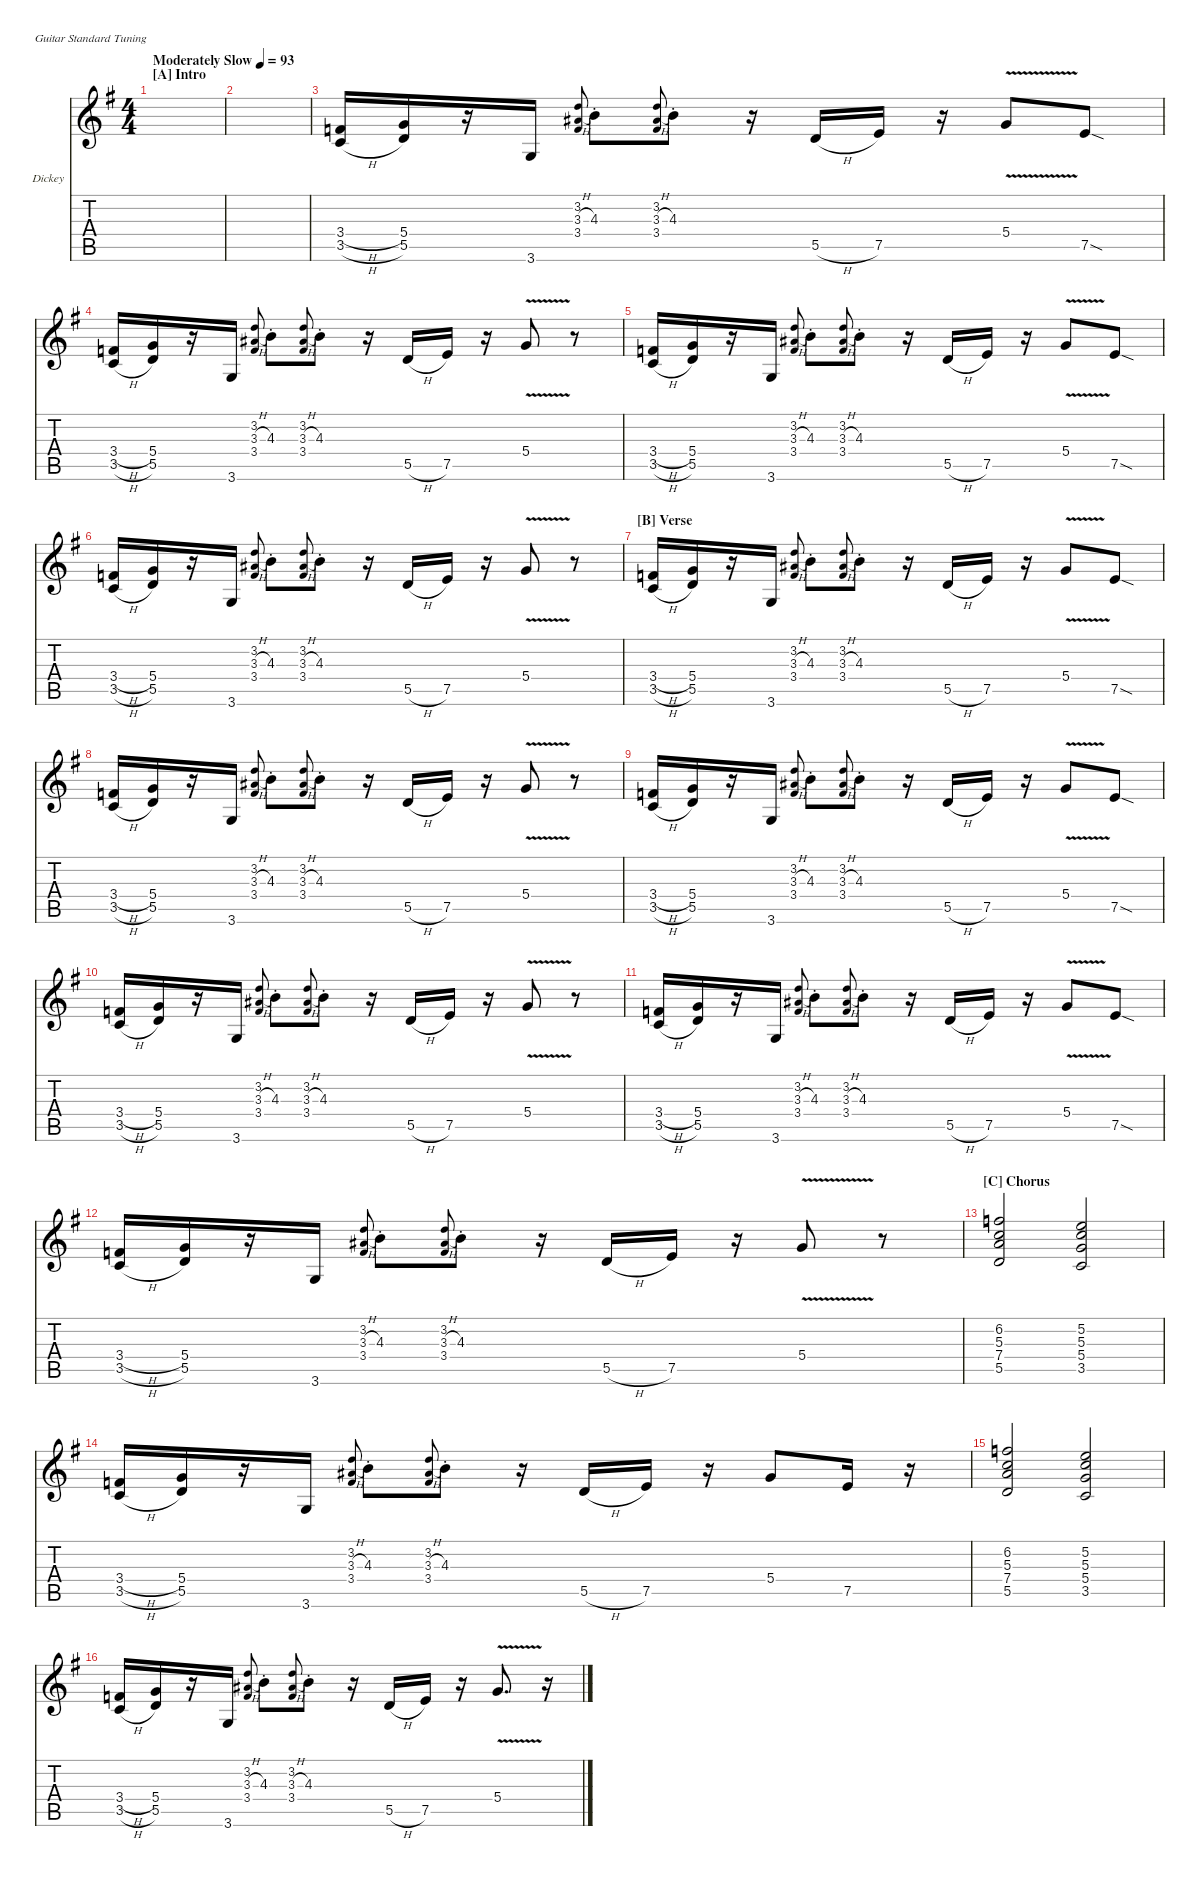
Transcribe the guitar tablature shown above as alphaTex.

\defaultSystemsLayout 4
\hideDynamics
\bracketExtendMode nobrackets
\firstSystemTrackNameOrientation horizontal
\otherSystemsTrackNameOrientation horizontal
\track ("Dickey Betts" "Dickey") {instrument overdrivenguitar}
\staff {score tabs}
\tuning (E4 B3 G3 D3 A2 E2)
\ts (4 4)
\section ("A" "Intro")
\tempo (93 "Moderately Slow")
\clef g2
\ks g
|
|
(3.4{h} 3.5{h}).16 (5.4 5.5).16 r.16 3.6.16 (3.3{h} 3.2 3.4).8{gr onbeat} 4.3{st}.8 (3.3{h} 3.2 3.4).8{gr onbeat} 4.3{st}.8 r.16 5.5{h}.16 7.5.16 r.16 5.4{v}.8 7.5{sod}.8 |
(3.4{h} 3.5{h}).16 (5.4 5.5).16 r.16 3.6.16 (3.3{h} 3.2 3.4).8{gr onbeat} 4.3{st}.8 (3.3{h} 3.2 3.4).8{gr onbeat} 4.3{st}.8 r.16 5.5{h}.16 7.5.16 r.16 5.4{v}.8 r.8 |
(3.4{h} 3.5{h}).16 (5.4 5.5).16 r.16 3.6.16 (3.3{h} 3.2 3.4).8{gr onbeat} 4.3{st}.8 (3.3{h} 3.2 3.4).8{gr onbeat} 4.3{st}.8 r.16 5.5{h}.16 7.5.16 r.16 5.4{v}.8 7.5{sod}.8 |
(3.4{h} 3.5{h}).16 (5.4 5.5).16 r.16 3.6.16 (3.3{h} 3.2 3.4).8{gr onbeat} 4.3{st}.8 (3.3{h} 3.2 3.4).8{gr onbeat} 4.3{st}.8 r.16 5.5{h}.16 7.5.16 r.16 5.4{v}.8 r.8 |
\section ("B" "Verse")
(3.4{h} 3.5{h}).16 (5.4 5.5).16 r.16 3.6.16 (3.3{h} 3.2 3.4).8{gr onbeat} 4.3{st}.8 (3.3{h} 3.2 3.4).8{gr onbeat} 4.3{st}.8 r.16 5.5{h}.16 7.5.16 r.16 5.4{v}.8 7.5{sod}.8 |
(3.4{h} 3.5{h}).16 (5.4 5.5).16 r.16 3.6.16 (3.3{h} 3.2 3.4).8{gr onbeat} 4.3{st}.8 (3.3{h} 3.2 3.4).8{gr onbeat} 4.3{st}.8 r.16 5.5{h}.16 7.5.16 r.16 5.4{v}.8 r.8 |
(3.4{h} 3.5{h}).16 (5.4 5.5).16 r.16 3.6.16 (3.3{h} 3.2 3.4).8{gr onbeat} 4.3{st}.8 (3.3{h} 3.2 3.4).8{gr onbeat} 4.3{st}.8 r.16 5.5{h}.16 7.5.16 r.16 5.4{v}.8 7.5{sod}.8 |
(3.4{h} 3.5{h}).16 (5.4 5.5).16 r.16 3.6.16 (3.3{h} 3.2 3.4).8{gr onbeat} 4.3{st}.8 (3.3{h} 3.2 3.4).8{gr onbeat} 4.3{st}.8 r.16 5.5{h}.16 7.5.16 r.16 5.4{v}.8 r.8 |
(3.4{h} 3.5{h}).16 (5.4 5.5).16 r.16 3.6.16 (3.3{h} 3.2 3.4).8{gr onbeat} 4.3{st}.8 (3.3{h} 3.2 3.4).8{gr onbeat} 4.3{st}.8 r.16 5.5{h}.16 7.5.16 r.16 5.4{v}.8 7.5{sod}.8 |
(3.4{h} 3.5{h}).16 (5.4 5.5).16 r.16 3.6.16 (3.3{h} 3.2 3.4).8{gr onbeat} 4.3{st}.8 (3.3{h} 3.2 3.4).8{gr onbeat} 4.3{st}.8 r.16 5.5{h}.16 7.5.16 r.16 5.4{v}.8 r.8 |
\section ("C" "Chorus")
(6.2 5.3 7.4 5.5).2 (5.2 5.3 5.4 3.5).2 |
(3.4{h} 3.5{h}).16 (5.4 5.5).16 r.16 3.6.16 (3.3{h} 3.2 3.4).8{gr onbeat} 4.3{st}.8 (3.3{h} 3.2 3.4).8{gr onbeat} 4.3{st}.8 r.16 5.5{h}.16 7.5.16 r.16 5.4.8 7.5.16 r.16 |
(6.2 5.3 7.4 5.5).2 (5.2 5.3 5.4 3.5).2 |
(3.4{h} 3.5{h}).16 (5.4 5.5).16 r.16 3.6.16 (3.3{h} 3.2 3.4).8{gr onbeat} 4.3{st}.8 (3.3{h} 3.2 3.4).8{gr onbeat} 4.3{st}.8 r.16 5.5{h}.16 7.5.16 r.16 5.4{v}.8{d} r.16
